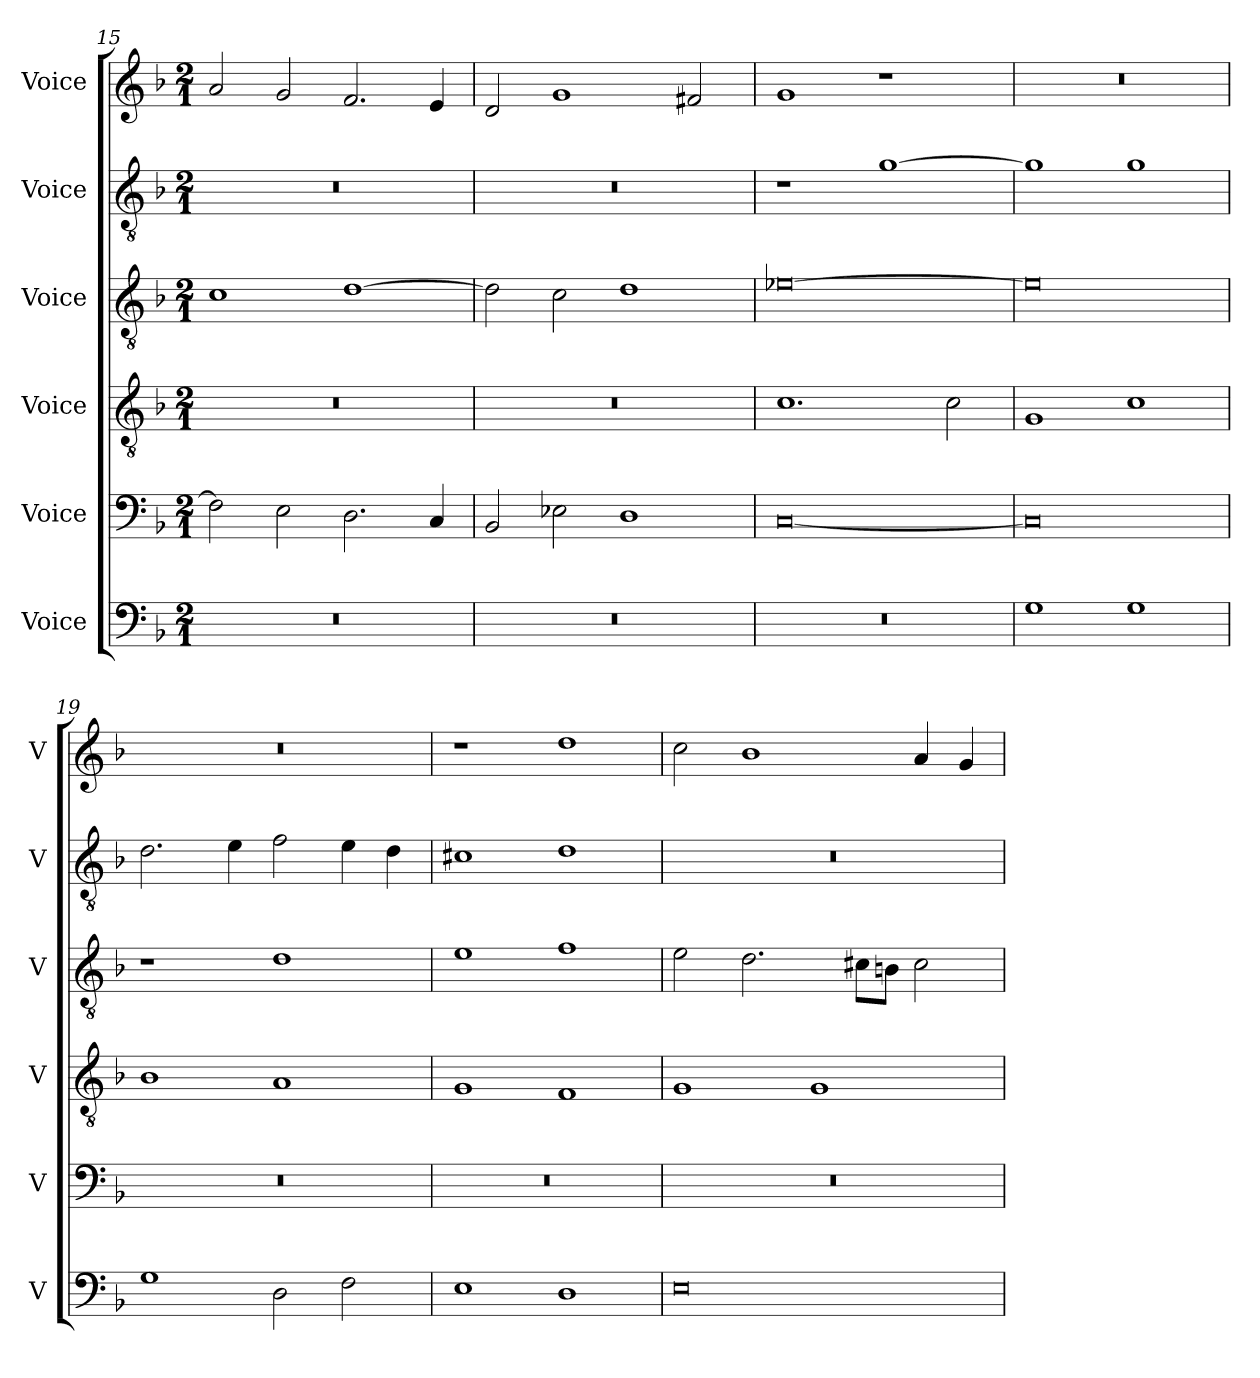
**kern	**kern	**kern	**kern	**kern	**kern
*part6	*part5	*part4	*part3	*part2	*part1
*staff6	*staff5	*staff4	*staff3	*staff2	*staff1
*I"Voice	*I"Voice	*I"Voice	*I"Voice	*I"Voice	*I"Voice
*I'V	*I'V	*I'V	*I'V	*I'V	*I'V
!!LO:PB:g=z
*clefF4	*clefF4	*clefGv2	*clefGv2	*clefGv2	*clefG2
*k[b-]	*k[b-]	*k[b-]	*k[b-]	*k[b-]	*k[b-]
*M2/1	*M2/1	*M2/1	*M2/1	*M2/1	*M2/1
=15	=15	=15	=15	=15	=15
0r	2F\]	0r	1c	0r	2a/
.	2E\	.	.	.	2g/
.	2.D\	.	[1d	.	2.f/
.	4C/	.	.	.	4e/
=16	=16	=16	=16	=16	=16
0r	2BB-/	0r	2d\]	0r	2d/
.	2E-X\	.	2c\	.	1g
.	1D	.	1d	.	.
.	.	.	.	.	2f#X/
=17	=17	=17	=17	=17	=17
0r	[0C	1.c	[0e-X	1r	1g
.	.	.	.	[1g	1r
.	.	2c\	.	.	.
=18	=18	=18	=18	=18	=18
1G	0C]	1G	0e-]	1g]	0r
1G	.	1c	.	1g	.
!!LO:LB:g=z
=19	=19	=19	=19	=19	=19
1G	0r	1B-	1r	2.d\	0r
.	.	.	.	4e\	.
2D\	.	1A	1d	2f\	.
2F\	.	.	.	4e\	.
.	.	.	.	4d\	.
=20	=20	=20	=20	=20	=20
1E	0r	1G	1e	1c#X	1r
1D	.	1F	1f	1d	1dd
=21	=21	=21	=21	=21	=21
0E	0r	1G	2e\	0r	2cc\
.	.	.	2.d\	.	1b-
.	.	1G	.	.	.
.	.	.	8c#X\L	.	.
.	.	.	8Bn\J	.	.
.	.	.	2c#\	.	4a/
.	.	.	.	.	4g/
=	=	=	=	=	=
*-	*-	*-	*-	*-	*-
